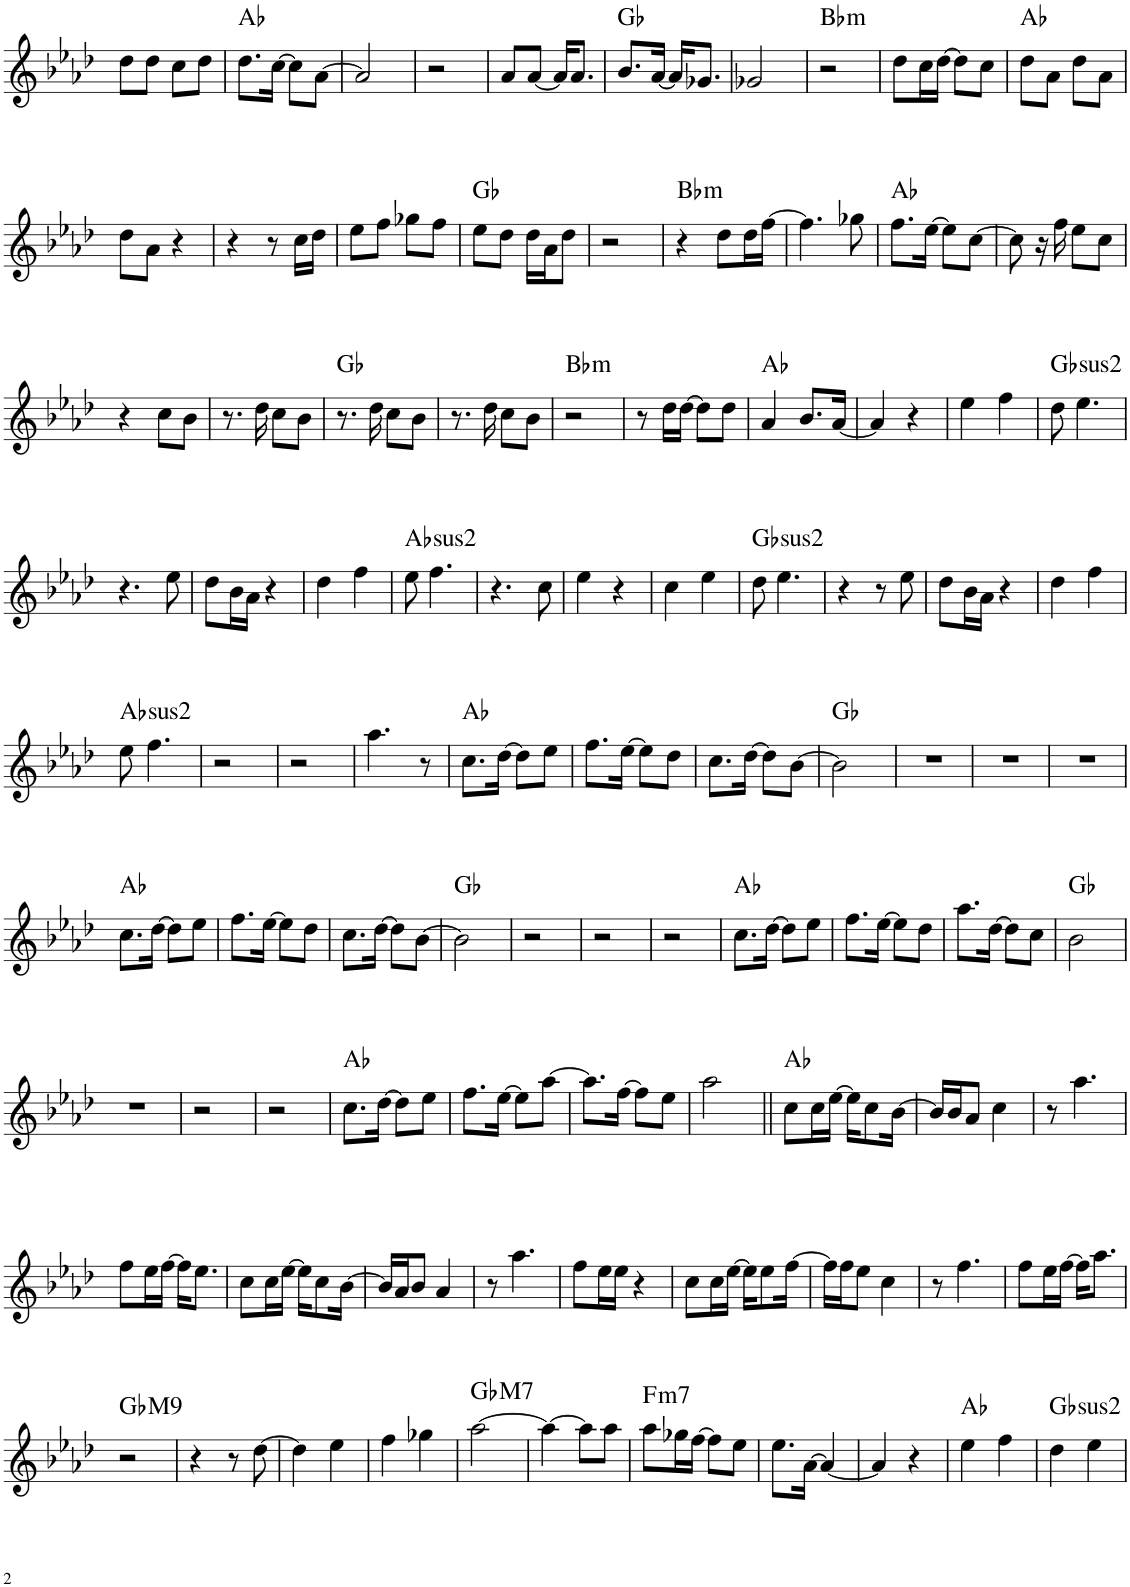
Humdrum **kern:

**kern	**harte
*part1	*part1
*staff1	*
*I"Piano	*
*I'Pno.	*
!!LO:PB:g=z
*clefG2	*
*k[b-e-a-d-]	*
*M2/4	*
=71	=71
8dd-\L	.
8dd-\J	.
8cc\L	.
8dd-\J	.
=72	=72
8.dd-\L	Ab:maj
[16cc\Jk	.
8cc\L]	.
[8a-\J	.
=73	=73
2a-/]	.
=74	=74
2r	.
=75	=75
8a-/L	.
[8a-/J	.
16a-/KL]	.
8.a-/J	.
=76	=76
8.b-/L	Gb:maj
[16a-/Jk	.
16a-/KL]	.
8.g-X/J	.
=77	=77
2g-X/	.
=78	=78
!	!LO:H:kt=m
2r	Bb:min
=79	=79
8dd-\L	.
16cc\L	.
[16dd-\JJ	.
8dd-\L]	.
8cc\J	.
=80	=80
8dd-\L	Ab:maj
8a-\J	.
8dd-\L	.
8a-\J	.
!!LO:LB:g=z
=81	=81
8dd-\L	.
8a-\J	.
4r	.
=82	=82
4r	.
8r	.
16cc\LL	.
16dd-\JJ	.
=83	=83
8ee-\L	.
8ff\J	.
8gg-X\L	.
8ff\J	.
=84	=84
8ee-\L	Gb:maj
8dd-\J	.
16dd-\LL	.
16a-\J	.
8dd-\J	.
=85	=85
2r	.
=86	=86
!	!LO:H:kt=m
4r	Bb:min
8dd-\L	.
16dd-\L	.
[16ff\JJ	.
=87	=87
4.ff\]	.
8gg-X\	.
=88	=88
8.ff\L	Ab:maj
[16ee-\Jk	.
8ee-\L]	.
[8cc\J	.
=89	=89
8cc\]	.
16r	.
16ff\	.
8ee-\L	.
8cc\J	.
!!LO:LB:g=z
=90	=90
4r	.
8cc\L	.
8b-\J	.
=91	=91
8.r	.
16dd-\	.
8cc\L	.
8b-\J	.
=92	=92
8.r	Gb:maj
16dd-\	.
8cc\L	.
8b-\J	.
=93	=93
8.r	.
16dd-\	.
8cc\L	.
8b-\J	.
=94	=94
!	!LO:H:kt=m
2r	Bb:min
=95	=95
8r	.
16dd-\LL	.
[16dd-\JJ	.
8dd-\L]	.
8dd-\J	.
=96	=96
4a-/	Ab:maj
8.b-/L	.
[16a-/Jk	.
=97	=97
4a-/]	.
4r	.
=98	=98
4ee-\	.
4ff\	.
=99	=99
!	!LO:H:kt=2
8dd-\	Gb:(1,2,5)
4.ee-\	.
!!LO:LB:g=z
=100	=100
4.r	.
8ee-\	.
=101	=101
8dd-\L	.
16b-\L	.
16a-\JJ	.
4r	.
=102	=102
4dd-\	.
4ff\	.
=103	=103
!	!LO:H:kt=2
8ee-\	Ab:(1,2,5)
4.ff\	.
=104	=104
4.r	.
8cc\	.
=105	=105
4ee-\	.
4r	.
=106	=106
4cc\	.
4ee-\	.
=107	=107
!	!LO:H:kt=2
8dd-\	Gb:(1,2,5)
4.ee-\	.
=108	=108
4r	.
8r	.
8ee-\	.
=109	=109
8dd-\L	.
16b-\L	.
16a-\JJ	.
4r	.
=110	=110
4dd-\	.
4ff\	.
!!LO:LB:g=z
=111	=111
!	!LO:H:kt=2
8ee-\	Ab:(1,2,5)
4.ff\	.
=112	=112
2r	.
=113	=113
2r	.
=114	=114
4.aa-\	.
8r	.
=115	=115
8.cc\L	Ab:maj
[16dd-\Jk	.
8dd-\L]	.
8ee-\J	.
=116	=116
8.ff\L	.
[16ee-\Jk	.
8ee-\L]	.
8dd-\J	.
=117	=117
8.cc\L	.
[16dd-\Jk	.
8dd-\L]	.
[8b-\J	.
=118	=118
2b-\]	Gb:maj
=119	=119
2r	.
=120	=120
2r	.
=121	=121
2r	.
!!LO:LB:g=z
=122	=122
8.cc\L	Ab:maj
[16dd-\Jk	.
8dd-\L]	.
8ee-\J	.
=123	=123
8.ff\L	.
[16ee-\Jk	.
8ee-\L]	.
8dd-\J	.
=124	=124
8.cc\L	.
[16dd-\Jk	.
8dd-\L]	.
[8b-\J	.
=125	=125
2b-\]	Gb:maj
=126	=126
2r	.
=127	=127
2r	.
=128	=128
2r	.
=129	=129
8.cc\L	Ab:maj
[16dd-\Jk	.
8dd-\L]	.
8ee-\J	.
=130	=130
8.ff\L	.
[16ee-\Jk	.
8ee-\L]	.
8dd-\J	.
=131	=131
8.aa-\L	.
[16dd-\Jk	.
8dd-\L]	.
8cc\J	.
=132	=132
2b-\	Gb:maj
!!LO:LB:g=z
=133	=133
2r	.
=134	=134
2r	.
=135	=135
2r	.
=136	=136
8.cc\L	Ab:maj
[16dd-\Jk	.
8dd-\L]	.
8ee-\J	.
=137	=137
8.ff\L	.
[16ee-\Jk	.
8ee-\L]	.
[8aa-\J	.
=138	=138
8.aa-\L]	.
[16ff\Jk	.
8ff\L]	.
8ee-\J	.
=139	=139
2aa-\	.
=140||	=140||
8cc\L	Ab:maj
16cc\L	.
[16ee-\JJ	.
16ee-\KL]	.
8cc\	.
[16b-\Jk	.
=141	=141
16b-/LL]	.
16b-/J	.
8a-/J	.
4cc\	.
=142	=142
8r	.
4.aa-\	.
!!LO:LB:g=z
=143	=143
8ff\L	.
16ee-\L	.
[16ff\JJ	.
16ff\KL]	.
8.ee-\J	.
=144	=144
8cc\L	.
16cc\L	.
[16ee-\JJ	.
16ee-\KL]	.
8cc\	.
[16b-\Jk	.
=145	=145
16b-/LL]	.
16a-/J	.
8b-/J	.
4a-/	.
=146	=146
8r	.
4.aa-\	.
=147	=147
8ff\L	.
16ee-\L	.
16ee-\JJ	.
4r	.
=148	=148
8cc\L	.
16cc\L	.
[16ee-\JJ	.
16ee-\KL]	.
8ee-\	.
[16ff\Jk	.
=149	=149
16ff\LL]	.
16ff\J	.
8ee-\J	.
4cc\	.
=150	=150
8r	.
4.ff\	.
=151	=151
8ff\L	.
16ee-\L	.
[16ff\JJ	.
16ff\KL]	.
8.aa-\J	.
!!LO:LB:g=z
=152	=152
!	!LO:H:kt=M9
2r	Gb:maj9
=153	=153
4r	.
8r	.
[8dd-\	.
=154	=154
4dd-\]	.
4ee-\	.
=155	=155
4ff\	.
4gg-X\	.
=156	=156
!	!LO:H:kt=M7
[2aa-\	Gb:maj7
=157	=157
4aa-\_	.
8aa-\L]	.
8aa-\J	.
=158	=158
!	!LO:H:kt=m7
8aa-\L	F:min7
16gg-X\L	.
[16ff\JJ	.
8ff\L]	.
8ee-\J	.
=159	=159
8.ee-\L	.
[16a-\Jk	.
4a-/_	.
=160	=160
4a-/]	.
4r	.
=161	=161
4ee-\	Ab:maj
4ff\	.
=162	=162
!	!LO:H:kt=2
4dd-\	Gb:(1,2,5)
4ee-\	.
=	=
*-	*-
